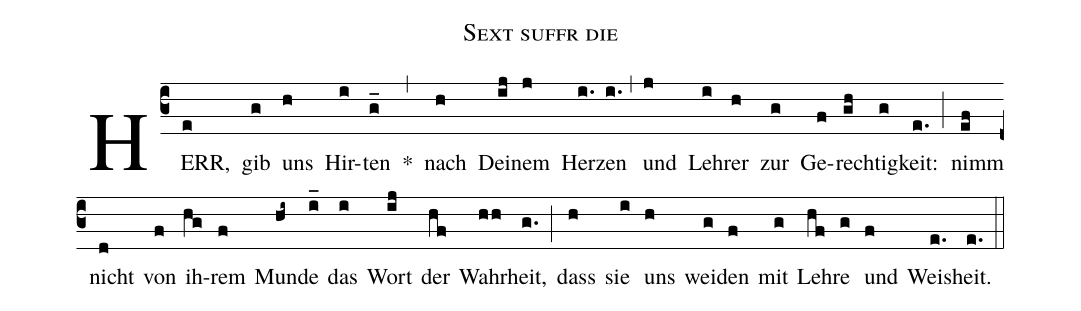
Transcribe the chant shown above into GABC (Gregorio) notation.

name: Sext suffr die;
%%
(c3) HERR,(e) gib(g) uns(h) Hir(i)ten(g_) *(,) nach(h) Dei(ij)nem(j) Her(i.)zen(i.) (,) und(j) Leh(i)rer(h) zur(g) Ge(f)rech(gh)tig(g)keit:(e.) (;) nimm(ef) nicht(d) von(f) ih(hg)rem(f) Mun(hi~)de(i_) das(i) Wort(ij) der(hf) Wahr(hh)heit,(g.) (;) dass(h) sie(i) uns(h) wei(g)den(f) mit(g) Leh(hf)re(g) und(f) Weis(e.)heit.(e.) (::)
